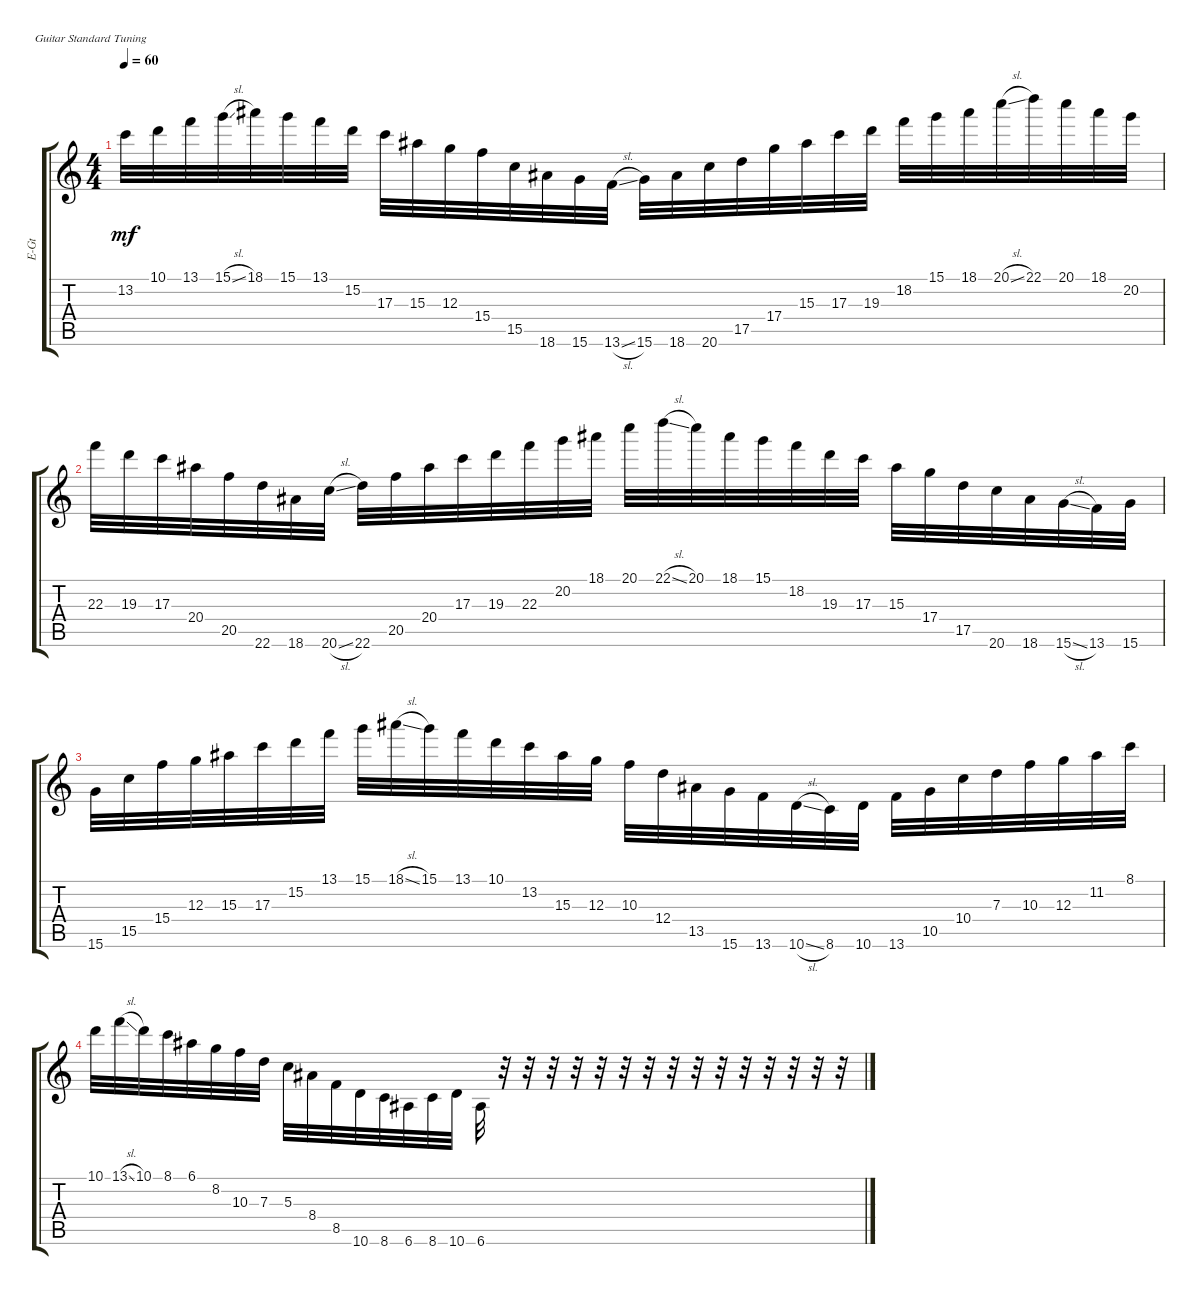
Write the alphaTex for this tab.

\defaultSystemsLayout 4
\bracketExtendMode groupsimilarinstruments
\otherSystemsTrackNameOrientation horizontal
\track ("Electric Guitar" "E-Gt") {instrument overdrivenguitar}
\staff {score tabs}
\tuning (E4 B3 G3 D3 A2 E2)
\ts (4 4)
\tempo 60
\clef g2
\ks aminor
13.2.32{dy mf beam Down} 10.1.32{beam Down} 13.1.32{beam Down} 15.1{sl}.32{beam Down} 18.1{acc #}.32{beam Down} 15.1.32{beam Down} 13.1.32{beam Down} 15.2.32{beam Down} 17.3.32{beam Down} 15.3{acc #}.32{beam Down} 12.3.32{beam Down} 15.4.32{beam Down} 15.5.32{beam Down} 18.6{acc #}.32{beam Down} 15.6.32{beam Down} 13.6{sl}.32{beam Down} 15.6.32{beam Down} 18.6{acc #}.32{beam Down} 20.6.32{beam Down} 17.5.32{beam Down} 17.4.32{beam Down} 15.3{acc #}.32{beam Down} 17.3.32{beam Down} 19.3.32{beam Down} 18.2.32{beam Down} 15.1.32{beam Down} 18.1{acc #}.32{beam Down} 20.1{sl}.32{beam Down} 22.1.32{beam Down} 20.1.32{beam Down} 18.1{acc #}.32{beam Down} 20.2.32{beam Down} |
22.3.32{beam Down} 19.3.32{beam Down} 17.3.32{beam Down} 20.4{acc #}.32{beam Down} 20.5.32{beam Down} 22.6.32{beam Down} 18.6{acc #}.32{beam Down} 20.6{sl}.32{beam Down} 22.6.32{beam Down} 20.5.32{beam Down} 20.4{acc #}.32{beam Down} 17.3.32{beam Down} 19.3.32{beam Down} 22.3.32{beam Down} 20.2.32{beam Down} 18.1{acc #}.32{beam Down} 20.1.32{beam Down} 22.1{sl}.32{beam Down} 20.1.32{beam Down} 18.1{acc #}.32{beam Down} 15.1.32{beam Down} 18.2.32{beam Down} 19.3.32{beam Down} 17.3.32{beam Down} 15.3{acc #}.32{beam Down} 17.4.32{beam Down} 17.5.32{beam Down} 20.6.32{beam Down} 18.6{acc #}.32{beam Down} 15.6{sl}.32{beam Down} 13.6.32{beam Down} 15.6.32{beam Down} |
15.6.32{beam Down} 15.5.32{beam Down} 15.4.32{beam Down} 12.3.32{beam Down} 15.3{acc #}.32{beam Down} 17.3.32{beam Down} 15.2.32{beam Down} 13.1.32{beam Down} 15.1.32{beam Down} 18.1{sl acc #}.32{beam Down} 15.1.32{beam Down} 13.1.32{beam Down} 10.1.32{beam Down} 13.2.32{beam Down} 15.3{acc #}.32{beam Down} 12.3.32{beam Down} 10.3.32{beam Down} 12.4.32{beam Down} 13.5{acc #}.32{beam Down} 15.6.32{beam Down} 13.6.32{beam Down} 10.6{sl}.32{beam Down} 8.6.32{beam Down} 10.6.32{beam Down} 13.6.32{beam Down} 10.5.32{beam Down} 10.4.32{beam Down} 7.3.32{beam Down} 10.3.32{beam Down} 12.3.32{beam Down} 11.2{acc #}.32{beam Down} 8.1.32{beam Down} |
10.1.32{beam Down} 13.1{sl}.32{beam Down} 10.1.32{beam Down} 8.1.32{beam Down} 6.1{acc #}.32{beam Down} 8.2.32{beam Down} 10.3.32{beam Down} 7.3.32{beam Down} 5.3.32{beam Down} 8.4{acc #}.32{beam Down} 8.5.32{beam Down} 10.6.32{beam Down} 8.6.32{beam Down} 6.6{acc #}.32{beam Down} 8.6.32{beam Down} 10.6.32{beam Down} 6.6{sl acc #}.32{beam Down} r.32{beam Down} r.32{beam Down} r.32{beam Down} r.32{beam Down} r.32{beam Down} r.32{beam Down} r.32{beam Down} r.32{beam Down} r.32{beam Down} r.32{beam Down} r.32{beam Down} r.32{beam Down} r.32{beam Down} r.32{beam Down} r.32{beam Down}
